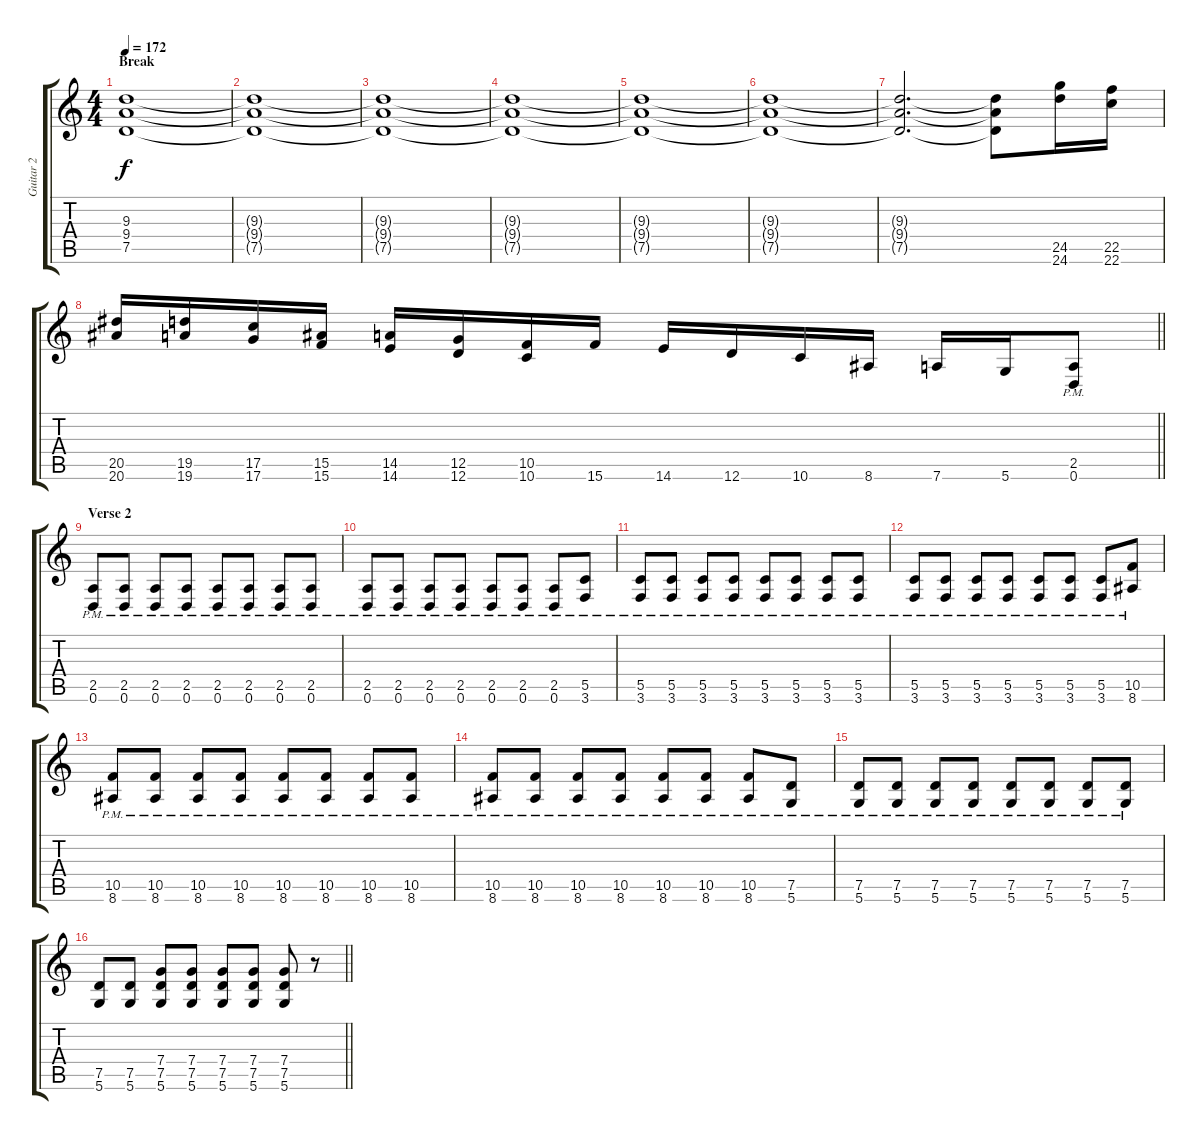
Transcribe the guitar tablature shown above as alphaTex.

\track ("Guitar 2" "Guitar 2") {instrument distortionguitar}
\staff {score tabs}
\tuning (D4 A3 F3 C3 G2 D2) {hide}
\ts (4 4)
\section ("" "Break")
\tempo 172
\clef g2
\ks c
(9.3{t} 9.4{t} 7.5{t}).1{dy f} |
(9.3{t} 9.4{t} 7.5{t}).1 |
(9.3{t} 9.4{t} 7.5{t}).1 |
(9.3{t} 9.4{t} 7.5{t}).1 |
(9.3{t} 9.4{t} 7.5{t}).1 |
(9.3{t} 9.4{t} 7.5{t}).1 |
(9.3{t} 9.4{t} 7.5{t}).2{d} (9.3{t} 9.4{t} 7.5{t}).8 (24.5 24.6).16{instrument guitarfretnoise} (22.5 22.6).16 |
\barLineRight lightlight
(20.5 20.6).16 (19.5 19.6).16 (17.5 17.6).16 (15.5 15.6).16 (14.5 14.6).16 (12.5 12.6).16 (10.5 10.6).16 15.6.16 14.6.16 12.6.16 10.6.16 8.6.16 7.6.16 5.6.16 (2.5{pm} 0.6{pm}).8{instrument distortionguitar} |
\section ("" "Verse 2")
(2.5{pm} 0.6{pm}).8 (2.5{pm} 0.6{pm}).8 (2.5{pm} 0.6{pm}).8 (2.5{pm} 0.6{pm}).8 (2.5{pm} 0.6{pm}).8 (2.5{pm} 0.6{pm}).8 (2.5{pm} 0.6{pm}).8 (2.5{pm} 0.6{pm}).8 |
(2.5{pm} 0.6{pm}).8 (2.5{pm} 0.6{pm}).8 (2.5{pm} 0.6{pm}).8 (2.5{pm} 0.6{pm}).8 (2.5{pm} 0.6{pm}).8 (2.5{pm} 0.6{pm}).8 (2.5{pm} 0.6{pm}).8 (5.5{pm} 3.6{pm}).8 |
(5.5{pm} 3.6{pm}).8 (5.5{pm} 3.6{pm}).8 (5.5{pm} 3.6{pm}).8 (5.5{pm} 3.6{pm}).8 (5.5{pm} 3.6{pm}).8 (5.5{pm} 3.6{pm}).8 (5.5{pm} 3.6{pm}).8 (5.5{pm} 3.6{pm}).8 |
(5.5{pm} 3.6{pm}).8 (5.5{pm} 3.6{pm}).8 (5.5{pm} 3.6{pm}).8 (5.5{pm} 3.6{pm}).8 (5.5{pm} 3.6{pm}).8 (5.5{pm} 3.6{pm}).8 (5.5{pm} 3.6{pm}).8 (10.5{pm} 8.6{pm}).8 |
(10.5{pm} 8.6{pm}).8 (10.5{pm} 8.6{pm}).8 (10.5{pm} 8.6{pm}).8 (10.5{pm} 8.6{pm}).8 (10.5{pm} 8.6{pm}).8 (10.5{pm} 8.6{pm}).8 (10.5{pm} 8.6{pm}).8 (10.5{pm} 8.6{pm}).8 |
(10.5{pm} 8.6{pm}).8 (10.5{pm} 8.6{pm}).8 (10.5{pm} 8.6{pm}).8 (10.5{pm} 8.6{pm}).8 (10.5{pm} 8.6{pm}).8 (10.5{pm} 8.6{pm}).8 (10.5{pm} 8.6{pm}).8 (7.5{pm} 5.6{pm}).8 |
(7.5{pm} 5.6{pm}).8 (7.5{pm} 5.6{pm}).8 (7.5{pm} 5.6{pm}).8 (7.5{pm} 5.6{pm}).8 (7.5{pm} 5.6{pm}).8 (7.5{pm} 5.6{pm}).8 (7.5{pm} 5.6{pm}).8 (7.5{pm} 5.6{pm}).8 |
\barLineRight lightlight
(7.5 5.6).8 (7.5 5.6).8 (7.4 7.5 5.6).8 (7.4 7.5 5.6).8 (7.4 7.5 5.6).8 (7.4 7.5 5.6).8 (7.4 7.5 5.6).8 r.8
